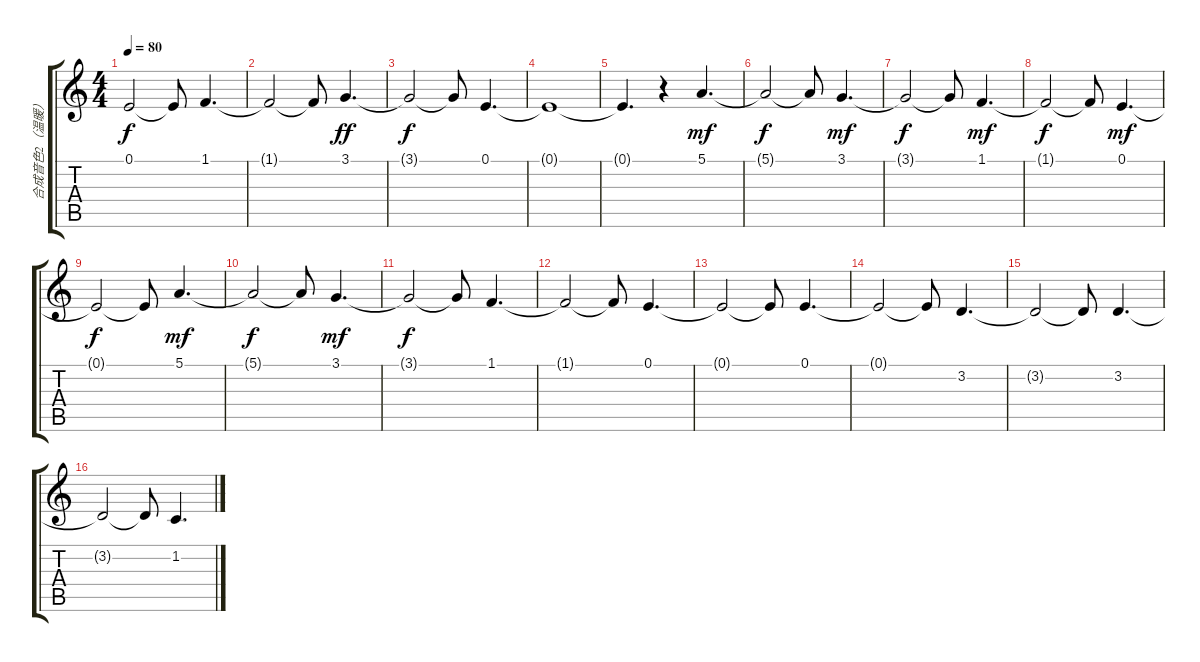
\track ("合成音色2（温暖）" "合成音色2（温暖）") {instrument pad2warm}
\staff {score tabs}
\tuning (E4 B3 G3 D3 A2 E2) {hide}
\ts (4 4)
\tempo 80
\clef g2
\ks c
0.1{t}.2{dy f} 0.1{t}.8 1.1.4{d} |
1.1{t}.2 1.1{t}.8 3.1.4{d dy ff} |
3.1{t}.2{dy f} 3.1{t}.8 0.1.4{d} |
0.1{t}.1 |
0.1{t}.4{d} r.4 5.1.4{d dy mf} |
5.1{t}.2{dy f} 5.1{t}.8 3.1.4{d dy mf} |
3.1{t}.2{dy f} 3.1{t}.8 1.1.4{d dy mf} |
1.1{t}.2{dy f} 1.1{t}.8 0.1.4{d dy mf} |
0.1{t}.2{dy f} 0.1{t}.8 5.1.4{d dy mf} |
5.1{t}.2{dy f} 5.1{t}.8 3.1.4{d dy mf} |
3.1{t}.2{dy f} 3.1{t}.8 1.1.4{d} |
1.1{t}.2 1.1{t}.8 0.1.4{d} |
0.1{t}.2 0.1{t}.8 0.1.4{d} |
0.1{t}.2 0.1{t}.8 3.2.4{d} |
3.2{t}.2 3.2{t}.8 3.2.4{d} |
3.2{t}.2 3.2{t}.8 1.2.4{d}
